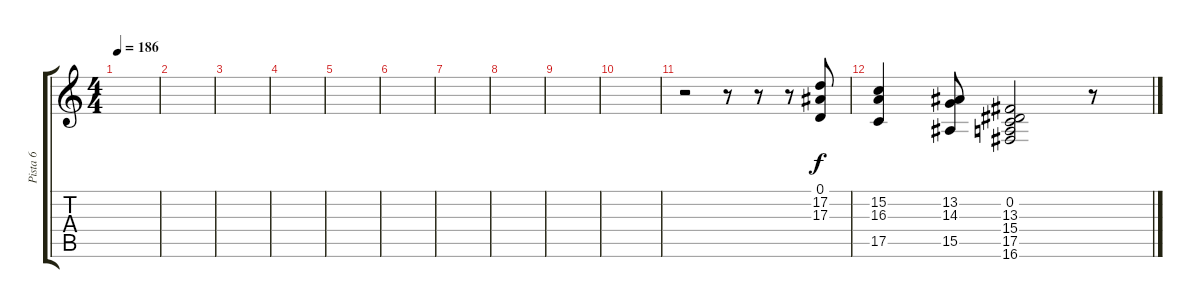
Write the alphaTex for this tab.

\track ("Pista 6" "Pista 6") {instrument stringensemble1}
\staff {score tabs}
\tuning (D4 A3 F3 C3 G2 D2) {hide}
\ts (4 4)
\tempo 186
\clef g2
\ks c
|
|
|
|
|
|
|
|
|
|
r.2 r.8 r.8 r.8 (0.1 17.2 17.3).8 |
(15.2 16.3 17.5).4 (13.2 14.3 15.5).8 (0.2 13.3 15.4 17.5 16.6).2 r.8
